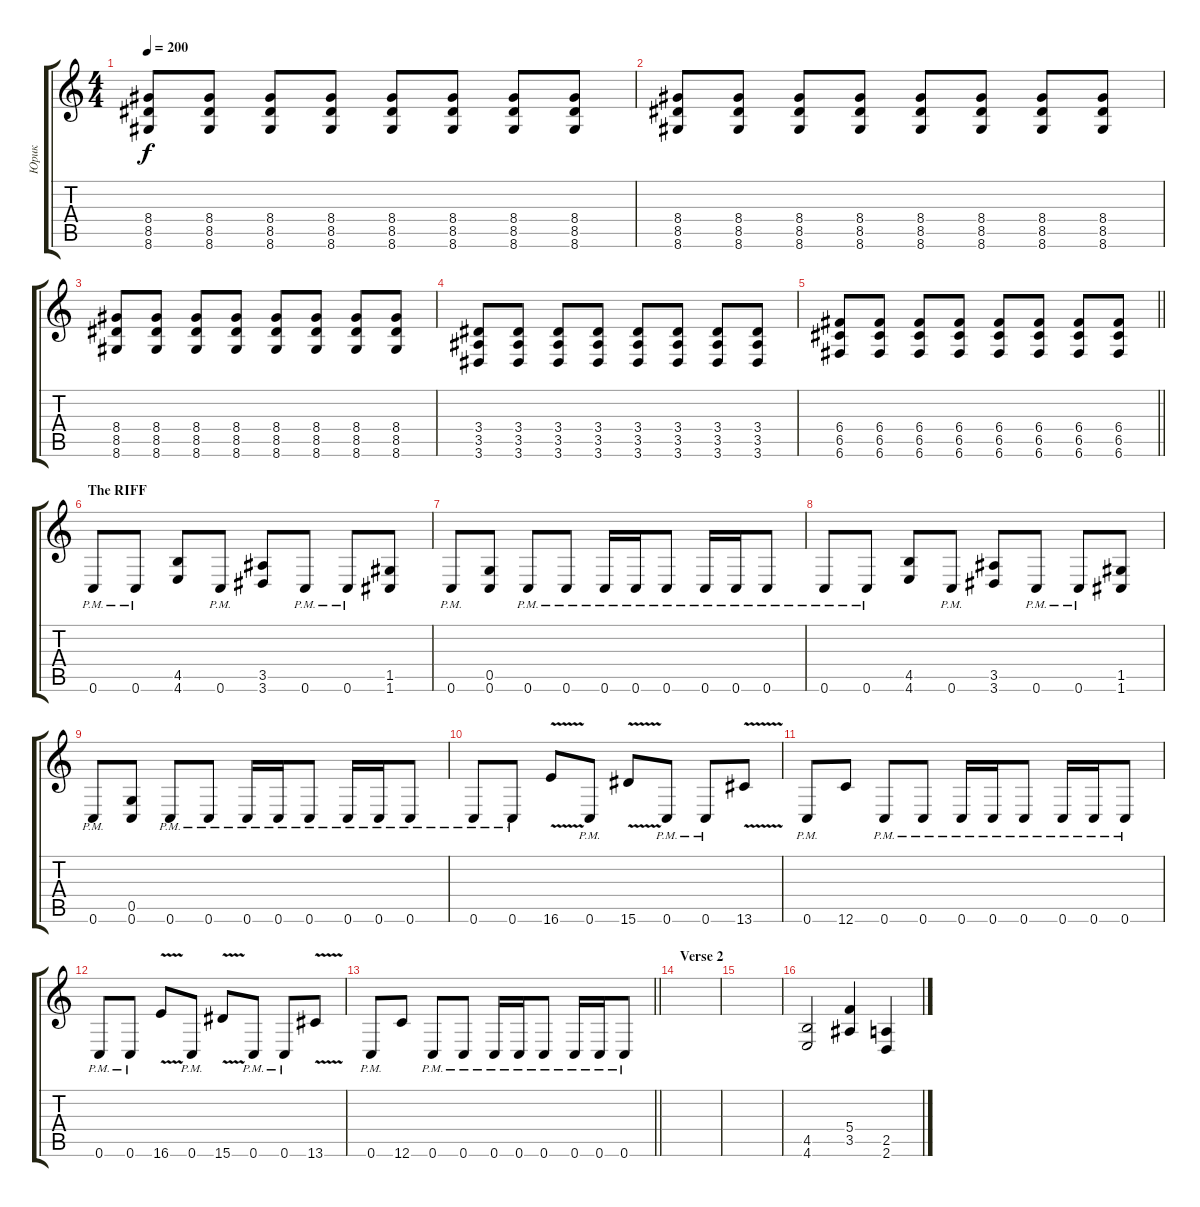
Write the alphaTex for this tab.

\track ("Юрик" "Юрик") {instrument overdrivenguitar}
\staff {score tabs}
\tuning (D4 A3 F3 C3 G2 C2) {hide}
\ts (4 4)
\tempo 200
\clef g2
\ks c
(8.4 8.5 8.6).8{dy f} (8.4 8.5 8.6).8 (8.4 8.5 8.6).8 (8.4 8.5 8.6).8 (8.4 8.5 8.6).8 (8.4 8.5 8.6).8 (8.4 8.5 8.6).8 (8.4 8.5 8.6).8 |
(8.4 8.5 8.6).8 (8.4 8.5 8.6).8 (8.4 8.5 8.6).8 (8.4 8.5 8.6).8 (8.4 8.5 8.6).8 (8.4 8.5 8.6).8 (8.4 8.5 8.6).8 (8.4 8.5 8.6).8 |
(8.4 8.5 8.6).8 (8.4 8.5 8.6).8 (8.4 8.5 8.6).8 (8.4 8.5 8.6).8 (8.4 8.5 8.6).8 (8.4 8.5 8.6).8 (8.4 8.5 8.6).8 (8.4 8.5 8.6).8 |
(3.4 3.5 3.6).8 (3.4 3.5 3.6).8 (3.4 3.5 3.6).8 (3.4 3.5 3.6).8 (3.4 3.5 3.6).8 (3.4 3.5 3.6).8 (3.4 3.5 3.6).8 (3.4 3.5 3.6).8 |
\barLineRight lightlight
(6.4 6.5 6.6).8 (6.4 6.5 6.6).8 (6.4 6.5 6.6).8 (6.4 6.5 6.6).8 (6.4 6.5 6.6).8 (6.4 6.5 6.6).8 (6.4 6.5 6.6).8 (6.4 6.5 6.6).8 |
\section ("" "The RIFF")
0.6{pm}.8 0.6{pm}.8 (4.5 4.6).8 0.6{pm}.8 (3.5 3.6).8 0.6{pm}.8 0.6{pm}.8 (1.5 1.6).8 |
0.6{pm}.8 (0.5 0.6).8 0.6{pm}.8 0.6{pm}.8 0.6{pm}.16 0.6{pm}.16 0.6{pm}.8 0.6{pm}.16 0.6{pm}.16 0.6{pm}.8 |
0.6{pm}.8 0.6{pm}.8 (4.5 4.6).8 0.6{pm}.8 (3.5 3.6).8 0.6{pm}.8 0.6{pm}.8 (1.5 1.6).8 |
0.6{pm}.8 (0.5 0.6).8 0.6{pm}.8 0.6{pm}.8 0.6{pm}.16 0.6{pm}.16 0.6{pm}.8 0.6{pm}.16 0.6{pm}.16 0.6{pm}.8 |
0.6{pm}.8 0.6{pm}.8 16.6{v}.8 0.6{pm}.8 15.6{v}.8 0.6{pm}.8 0.6{pm}.8 13.6{v}.8 |
0.6{pm}.8 12.6.8 0.6{pm}.8 0.6{pm}.8 0.6{pm}.16 0.6{pm}.16 0.6{pm}.8 0.6{pm}.16 0.6{pm}.16 0.6{pm}.8 |
0.6{pm}.8 0.6{pm}.8 16.6{v}.8 0.6{pm}.8 15.6{v}.8 0.6{pm}.8 0.6{pm}.8 13.6{v}.8 |
\barLineRight lightlight
0.6{pm}.8 12.6.8 0.6{pm}.8 0.6{pm}.8 0.6{pm}.16 0.6{pm}.16 0.6{pm}.8 0.6{pm}.16 0.6{pm}.16 0.6{pm}.8 |
\section ("" "Verse 2")
|
|
(4.5 4.6).2 (5.4 3.5).4 (2.5 2.6).4
